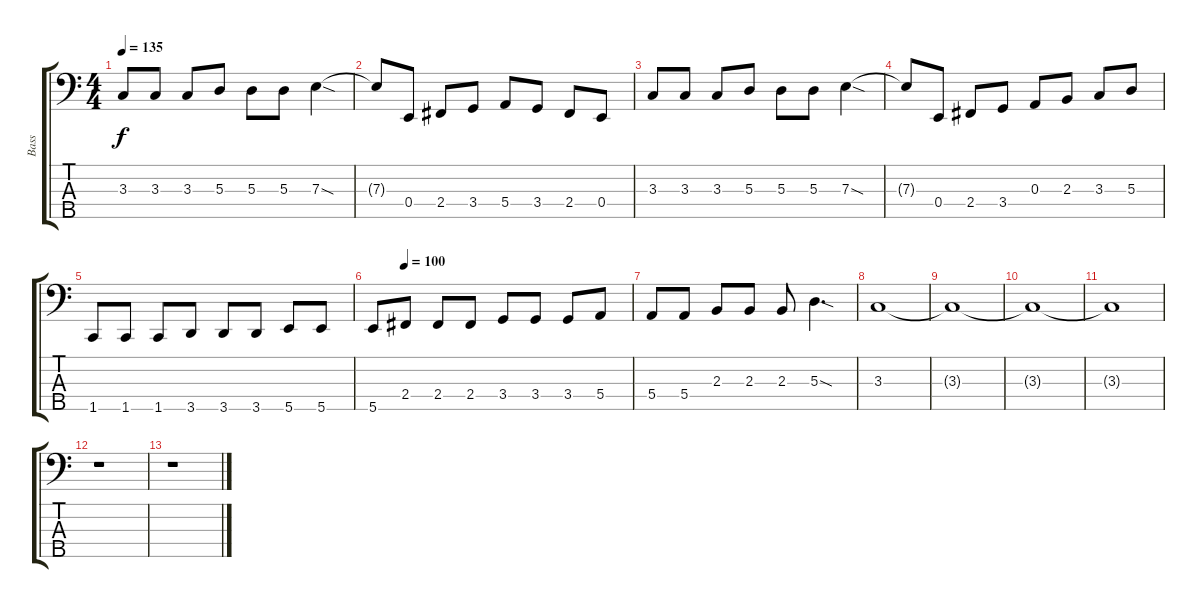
\track ("Bass" "Bass") {instrument electricbassfinger}
\staff {score tabs}
\tuning (G2 D2 A1 E1 B0) {hide}
\ts (4 4)
\tempo 135
\clef f4
\ks c
3.3.8{dy f} 3.3.8 3.3.8 5.3.8 5.3.8 5.3.8 7.3{sod}.4 |
7.3{t}.8 0.4.8 2.4.8 3.4.8 5.4.8 3.4.8 2.4.8 0.4.8 |
3.3.8 3.3.8 3.3.8 5.3.8 5.3.8 5.3.8 7.3{sod}.4 |
7.3{t}.8 0.4.8 2.4.8 3.4.8 0.3.8 2.3.8 3.3.8 5.3.8 |
1.5.8 1.5.8 1.5.8 3.5.8 3.5.8 3.5.8 5.5.8 5.5.8 |
\tempo (100 0.125)
5.5.8 2.4.8 2.4.8 2.4.8 3.4.8 3.4.8 3.4.8 5.4.8 |
5.4.8 5.4.8 2.3.8 2.3.8 2.3.8 5.3{sod}.4{d} |
3.3.1 |
3.3{t}.1 |
3.3{t}.1 |
3.3{t}.1{volume 0} |
r.1 |
r.1
